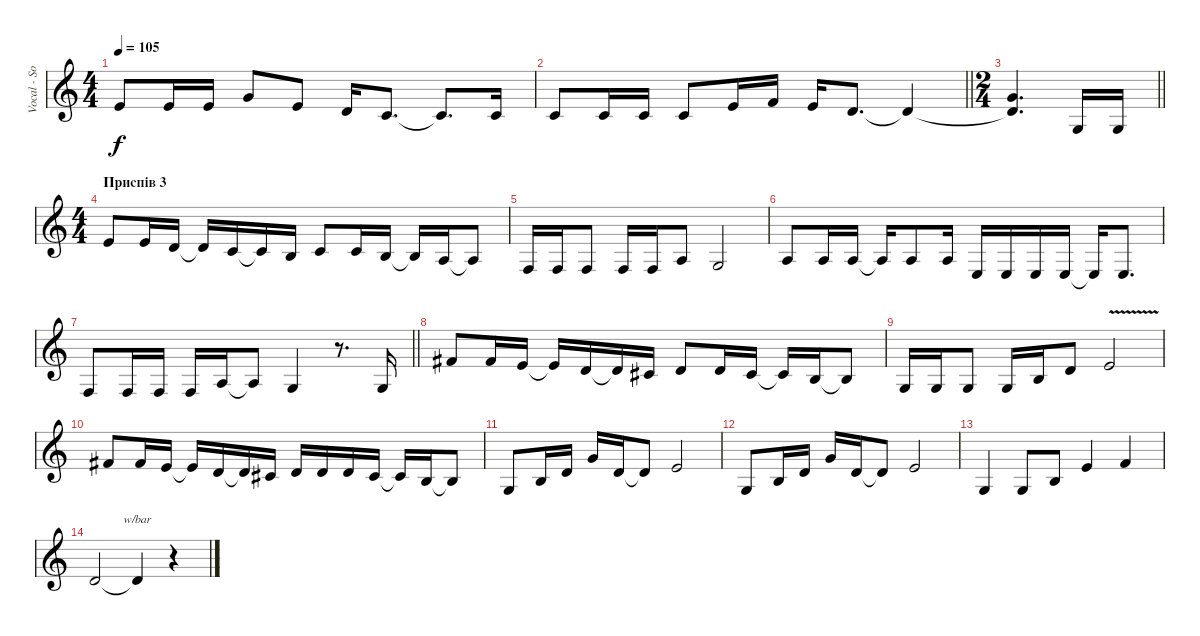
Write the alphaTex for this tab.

\track ("Vocal - SoS" "Vocal - So") {instrument lead8bassandlead}
\staff {score}
\tuning (E4 B3 G3 D3 A2 E2) {hide}
\ts (4 4)
\tempo 105
\clef g2
\ks c
0.1.8{dy f} 0.1.16 0.1.16 3.1.8 0.1.8 3.2.16 1.2.8{d} 1.2{t}.8{d} 1.2.16 |
\barLineRight lightlight
1.2.8 1.2.16 1.2.16 1.2.8 0.1.16 1.1.16 0.1.16 3.2.8{d} 3.2{t}.4 |
\ts (2 4)
\barLineRight lightlight
(3.1 3.2{t}).4{d} 0.3.16 0.3.16 |
\ts (4 4)
\section ("" "Приспів 3")
0.1.8 0.1.16 3.2.16 3.2{t}.16 1.2.16 1.2{t}.16 0.2.16 1.2.8 1.2.16 0.2.16 0.2{t}.16 2.3.16 2.3{t}.8 |
3.4.16 3.4.16 3.4.8 3.4.16 3.4.16 2.3.8 0.3.2 |
2.3.8 2.3.16 2.3.16 2.3{t}.16 2.3.8 2.3.16 2.4.16 2.4.16 2.4.16 2.4.16 2.4{t}.16 2.4.8{d} |
\barLineRight lightlight
3.4.8 3.4.16 3.4.16 3.4.16 2.3.16 2.3{t}.8 0.3.4 r.8{d} 0.3.16 |
2.1.8 2.1.16 0.1.16 0.1{t}.16 3.2.16 3.2{t}.16 2.2.16 3.2.8 3.2.16 2.2.16 2.2{t}.16 0.2.16 0.2{t}.8 |
0.3.16 0.3.16 0.3.8 0.3.16 0.2.16 3.2.8 0.1{v}.2 |
2.1.8 2.1.16 0.1.16 0.1{t}.16 3.2.16 3.2{t}.16 2.2.16 3.2.16 3.2.16 3.2.16 2.2.16 2.2{t}.16 0.2.16 0.2{t}.8 |
0.3.8 0.2.16 3.2.16 3.1.16 3.2.16 3.2{t}.8 0.1.2 |
0.3.8 0.2.16 3.2.16 3.1.16 3.2.16 3.2{t}.8 0.1.2 |
0.3.4 0.3.8 0.2.8 0.1.4 1.1.4 |
3.2.2 3.2{t}.4{tbe (custom default 0 0 30 0 60 -24)} r.4
